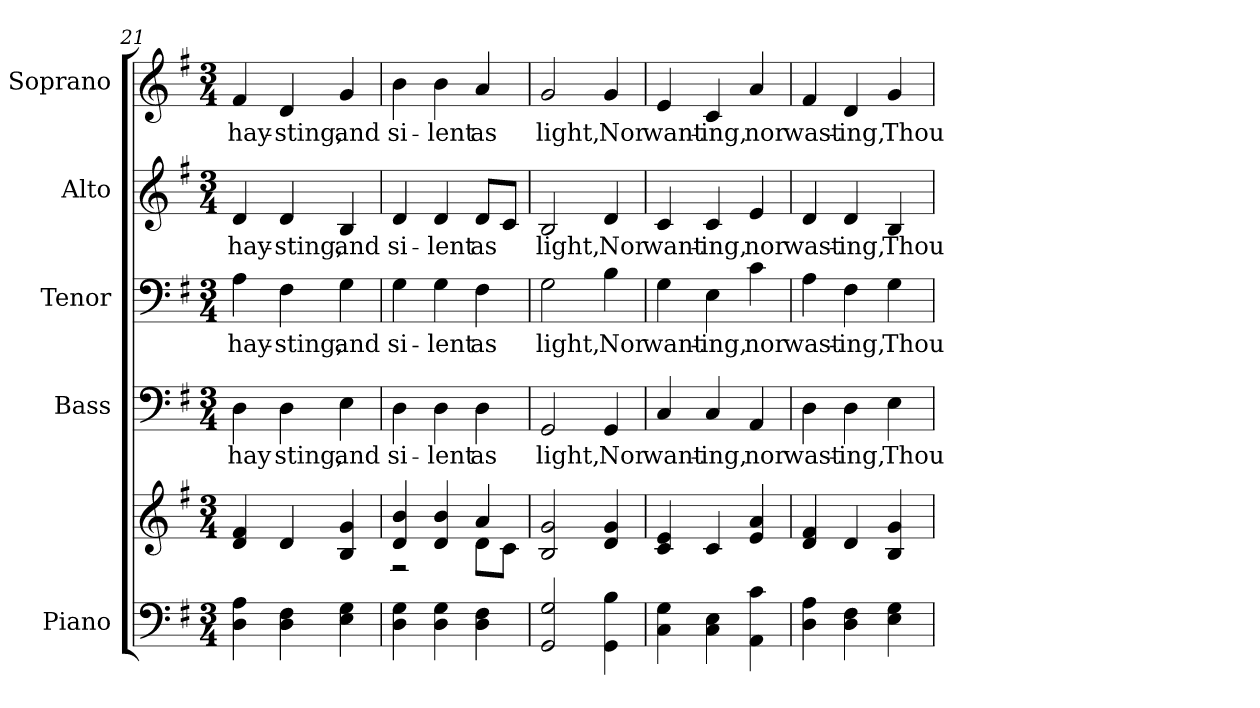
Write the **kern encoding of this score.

**kern	**kern	**kern	**text	**kern	**text	**kern	**text	**kern	**text
*part5	*part5	*part4	*part4	*part3	*part3	*part2	*part2	*part1	*part1
*staff6	*staff5	*staff4	*staff4	*staff3	*staff3	*staff2	*staff2	*staff1	*staff1
*I"Piano	*	*I"Bass	*	*I"Tenor	*	*I"Alto	*	*I"Soprano	*
*I'Pno.	*	*I'B.	*	*I'T.	*	*I'A.	*	*I'S.	*
*clefF4	*clefG2	*clefF4	*	*clefF4	*	*clefG2	*	*clefG2	*
*k[f#]	*k[f#]	*k[f#]	*	*k[f#]	*	*k[f#]	*	*k[f#]	*
*G:	*G:	*G:	*	*G:	*	*G:	*	*G:	*
*M3/4	*M3/4	*M3/4	*	*M3/4	*	*M3/4	*	*M3/4	*
=21	=21	=21	=21	=21	=21	=21	=21	=21	=21
!	!	!	!LO:LY:b:color=#000000	!	!	!	!	!	!
!	!	!	!	!	!LO:LY:b:color=#000000	!	!	!	!
!	!	!	!	!	!	!	!LO:LY:b:color=#000000	!	!
!	!	!	!	!	!	!	!	!	!LO:LY:b:color=#000000
4Di\ 4Ai	4di/ 4f#i	4Di\	-hay	4Ai\	-hay-	4di/	-hay-	4f#i/	-hay-
!	!	!	!LO:LY:b:color=#000000	!	!	!	!	!	!
!	!	!	!	!	!LO:LY:b:color=#000000	!	!	!	!
!	!	!	!	!	!	!	!LO:LY:b:color=#000000	!	!
!	!	!	!	!	!	!	!	!	!LO:LY:b:color=#000000
4Di\ 4F#i	4di/	4Di\	sting,	4F#i\	-sting,	4di/	-sting,	4di/	-sting,
!	!	!	!LO:LY:b:color=#000000	!	!	!	!	!	!
!	!	!	!	!	!LO:LY:b:color=#000000	!	!	!	!
!	!	!	!	!	!	!	!LO:LY:b:color=#000000	!	!
!	!	!	!	!	!	!	!	!	!LO:LY:b:color=#000000
4Ei\ 4Gi	4Bi/ 4gi	4Ei\	and	4Gi\	and	4Bi/	and	4gi/	and
!!LO:PB:g=z
=22	=22	=22	=22	=22	=22	=22	=22	=22	=22
*	*^	*	*	*	*	*	*	*	*
!	!	!	!	!LO:LY:b:color=#000000	!	!	!	!	!	!
!	!	!	!	!	!	!LO:LY:b:color=#000000	!	!	!	!
!	!	!	!	!	!	!	!	!LO:LY:b:color=#000000	!	!
!	!	!	!	!	!	!	!	!	!	!LO:LY:b:color=#000000
4Di\ 4Gi	4di/ 4bi	2r	4Di\	si-	4Gi\	si-	4di/	si-	4bi\	si-
!	!	!	!	!LO:LY:b:color=#000000	!	!	!	!	!	!
!	!	!	!	!	!	!LO:LY:b:color=#000000	!	!	!	!
!	!	!	!	!	!	!	!	!LO:LY:b:color=#000000	!	!
!	!	!	!	!	!	!	!	!	!	!LO:LY:b:color=#000000
4Di\ 4Gi	4di/ 4bi	.	4Di\	-lent	4Gi\	-lent	4di/	-lent	4bi\	-lent
!	!	!	!	!LO:LY:b:color=#000000	!	!	!	!	!	!
!	!	!	!	!	!	!LO:LY:b:color=#000000	!	!	!	!
!	!	!	!	!	!	!	!	!LO:LY:b:color=#000000	!	!
!	!	!	!	!	!	!	!	!	!	!LO:LY:b:color=#000000
4Di\ 4F#i	4ai/	8di\L	4Di\	as	4F#i\	as	8di/L	as	4ai/	as
.	.	8ci\J	.	.	.	.	8ci/J	.	.	.
*	*v	*v	*	*	*	*	*	*	*	*
=23	=23	=23	=23	=23	=23	=23	=23	=23	=23
*	*^	*	*	*	*	*	*	*	*
!	!	!	!	!LO:LY:b:color=#000000	!	!	!	!	!	!
*	*v	*v	*	*	*	*	*	*	*	*
*	*^	*	*	*	*	*	*	*	*
!	!	!	!	!	!	!LO:LY:b:color=#000000	!	!	!	!
*	*v	*v	*	*	*	*	*	*	*	*
*	*^	*	*	*	*	*	*	*	*
!	!	!	!	!	!	!	!	!LO:LY:b:color=#000000	!	!
*	*v	*v	*	*	*	*	*	*	*	*
*	*^	*	*	*	*	*	*	*	*
!	!	!	!	!	!	!	!	!	!	!LO:LY:b:color=#000000
*	*v	*v	*	*	*	*	*	*	*	*
2GGi/ 2Gi	2Bi/ 2gi	2GGi/	light,	2Gi\	light,	2Bi/	light,	2gi/	light,
!	!	!	!LO:LY:b:color=#000000	!	!	!	!	!	!
!	!	!	!	!	!LO:LY:b:color=#000000	!	!	!	!
!	!	!	!	!	!	!	!LO:LY:b:color=#000000	!	!
!	!	!	!	!	!	!	!	!	!LO:LY:b:color=#000000
4GGi\ 4Bi	4di/ 4gi	4GGi/	Nor	4Bi\	Nor	4di/	Nor	4gi/	Nor
=24	=24	=24	=24	=24	=24	=24	=24	=24	=24
!	!	!	!LO:LY:b:color=#000000	!	!	!	!	!	!
!	!	!	!	!	!LO:LY:b:color=#000000	!	!	!	!
!	!	!	!	!	!	!	!LO:LY:b:color=#000000	!	!
!	!	!	!	!	!	!	!	!	!LO:LY:b:color=#000000
4Ci\ 4Gi	4ci/ 4ei	4Ci/	want-	4Gi\	want-	4ci/	want-	4ei/	want-
!	!	!	!LO:LY:b:color=#000000	!	!	!	!	!	!
!	!	!	!	!	!LO:LY:b:color=#000000	!	!	!	!
!	!	!	!	!	!	!	!LO:LY:b:color=#000000	!	!
!	!	!	!	!	!	!	!	!	!LO:LY:b:color=#000000
4Ci\ 4Ei	4ci/	4Ci/	-ing,	4Ei\	-ing,	4ci/	-ing,	4ci/	-ing,
!	!	!	!LO:LY:b:color=#000000	!	!	!	!	!	!
!	!	!	!	!	!LO:LY:b:color=#000000	!	!	!	!
!	!	!	!	!	!	!	!LO:LY:b:color=#000000	!	!
!	!	!	!	!	!	!	!	!	!LO:LY:b:color=#000000
4AAi\ 4ci	4ei/ 4ai	4AAi/	nor	4ci\	nor	4ei/	nor	4ai/	nor
=25	=25	=25	=25	=25	=25	=25	=25	=25	=25
!	!	!	!LO:LY:b:color=#000000	!	!	!	!	!	!
!	!	!	!	!	!LO:LY:b:color=#000000	!	!	!	!
!	!	!	!	!	!	!	!LO:LY:b:color=#000000	!	!
!	!	!	!	!	!	!	!	!	!LO:LY:b:color=#000000
4Di\ 4Ai	4di/ 4f#i	4Di\	wast-	4Ai\	wast-	4di/	wast-	4f#i/	wast-
!	!	!	!LO:LY:b:color=#000000	!	!	!	!	!	!
!	!	!	!	!	!LO:LY:b:color=#000000	!	!	!	!
!	!	!	!	!	!	!	!LO:LY:b:color=#000000	!	!
!	!	!	!	!	!	!	!	!	!LO:LY:b:color=#000000
4Di\ 4F#i	4di/	4Di\	-ing,	4F#i\	-ing,	4di/	-ing,	4di/	-ing,
!	!	!	!LO:LY:b:color=#000000	!	!	!	!	!	!
!	!	!	!	!	!LO:LY:b:color=#000000	!	!	!	!
!	!	!	!	!	!	!	!LO:LY:b:color=#000000	!	!
!	!	!	!	!	!	!	!	!	!LO:LY:b:color=#000000
4Ei\ 4Gi	4Bi/ 4gi	4Ei\	Thou	4Gi\	Thou	4Bi/	Thou	4gi/	Thou
=	=	=	=	=	=	=	=	=	=
*-	*-	*-	*-	*-	*-	*-	*-	*-	*-
